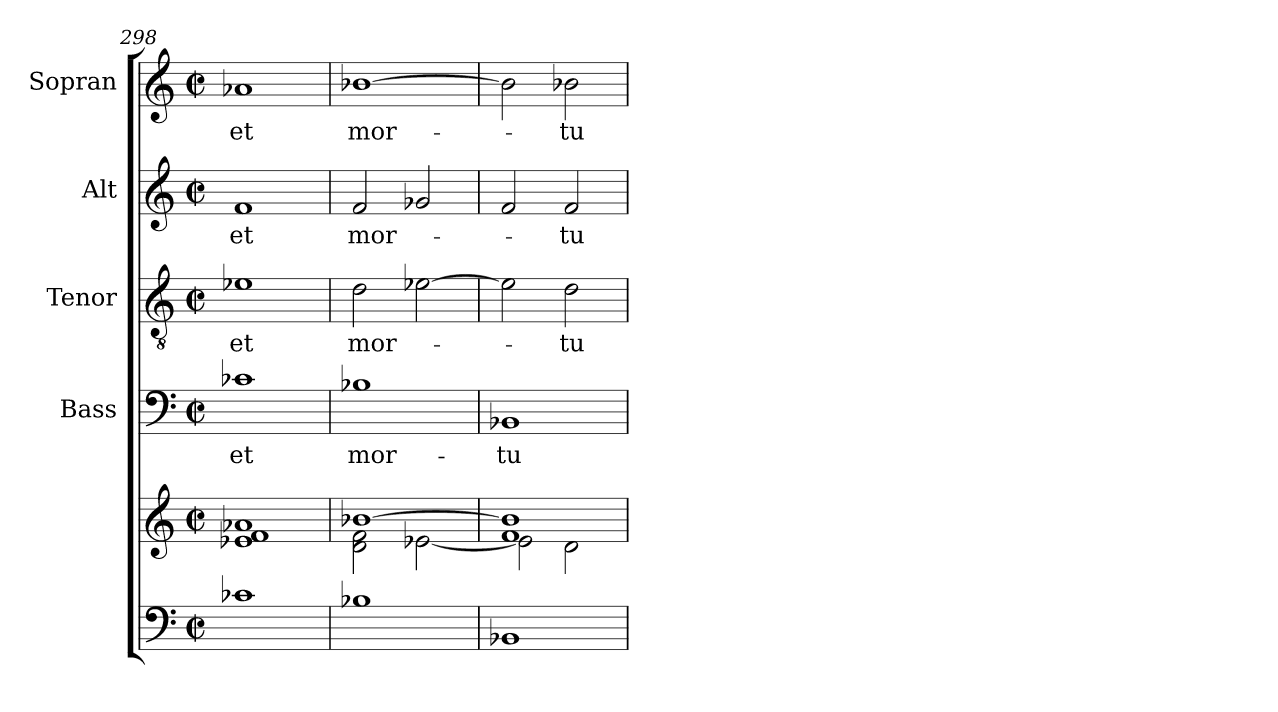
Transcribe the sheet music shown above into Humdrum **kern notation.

**kern	**kern	**kern	**text	**kern	**text	**kern	**text	**kern	**text
*part5	*part5	*part4	*part4	*part3	*part3	*part2	*part2	*part1	*part1
*staff6	*staff5	*staff4	*staff4	*staff3	*staff3	*staff2	*staff2	*staff1	*staff1
*	*	*I"Bass	*	*I"Tenor	*	*I"Alt	*	*I"Sopran	*
*	*	*I'B.	*	*I'T.	*	*I'A.	*	*I'S.	*
*clefF4	*clefG2	*clefF4	*	*clefGv2	*	*clefG2	*	*clefG2	*
*k[]	*k[]	*k[]	*	*k[]	*	*k[]	*	*k[]	*
*C:	*C:	*C:	*	*C:	*	*C:	*	*C:	*
*M2/2	*M2/2	*M2/2	*	*M2/2	*	*M2/2	*	*M2/2	*
*met(c|)	*met(c|)	*met(c|)	*	*met(c|)	*	*met(c|)	*	*met(c|)	*
=298	=298	=298	=298	=298	=298	=298	=298	=298	=298
!	!	!	!LO:LY:b	!	!LO:LY:b	!	!LO:LY:b	!	!LO:LY:b
1c-X	1e-X 1f 1a-X	1c-X	et	1e-X	et	1f	et	1a-X	et
=299	=299	=299	=299	=299	=299	=299	=299	=299	=299
*	*^	*	*	*	*	*	*	*	*
!	!	!	!	!LO:LY:b	!	!LO:LY:b	!	!LO:LY:b	!	!LO:LY:b
1B-X	[>1b-X	2d\ 2f\	1B-X	mor-	2d\	mor-	2f/	mor-	[1b-X	mor-
.	.	[<2e-X\	.	.	[2e-X\	.	2g-X/	.	.	.
=300	=300	=300	=300	=300	=300	=300	=300	=300	=300	=300
!	!	!	!	!LO:LY:b	!	!	!	!	!	!
1BB-X	1f 1b-]	2e-\]	1BB-X	-tu-	2e-\]	.	2f/	.	2b-\]	.
!	!	!	!	!	!	!LO:LY:b	!	!LO:LY:b	!	!LO:LY:b
.	.	2d\	.	.	2d\	-tu-	2f/	-tu-	2b-X\	-tu-
*	*v	*v	*	*	*	*	*	*	*	*
=	=	=	=	=	=	=	=	=	=
*-	*-	*-	*-	*-	*-	*-	*-	*-	*-
